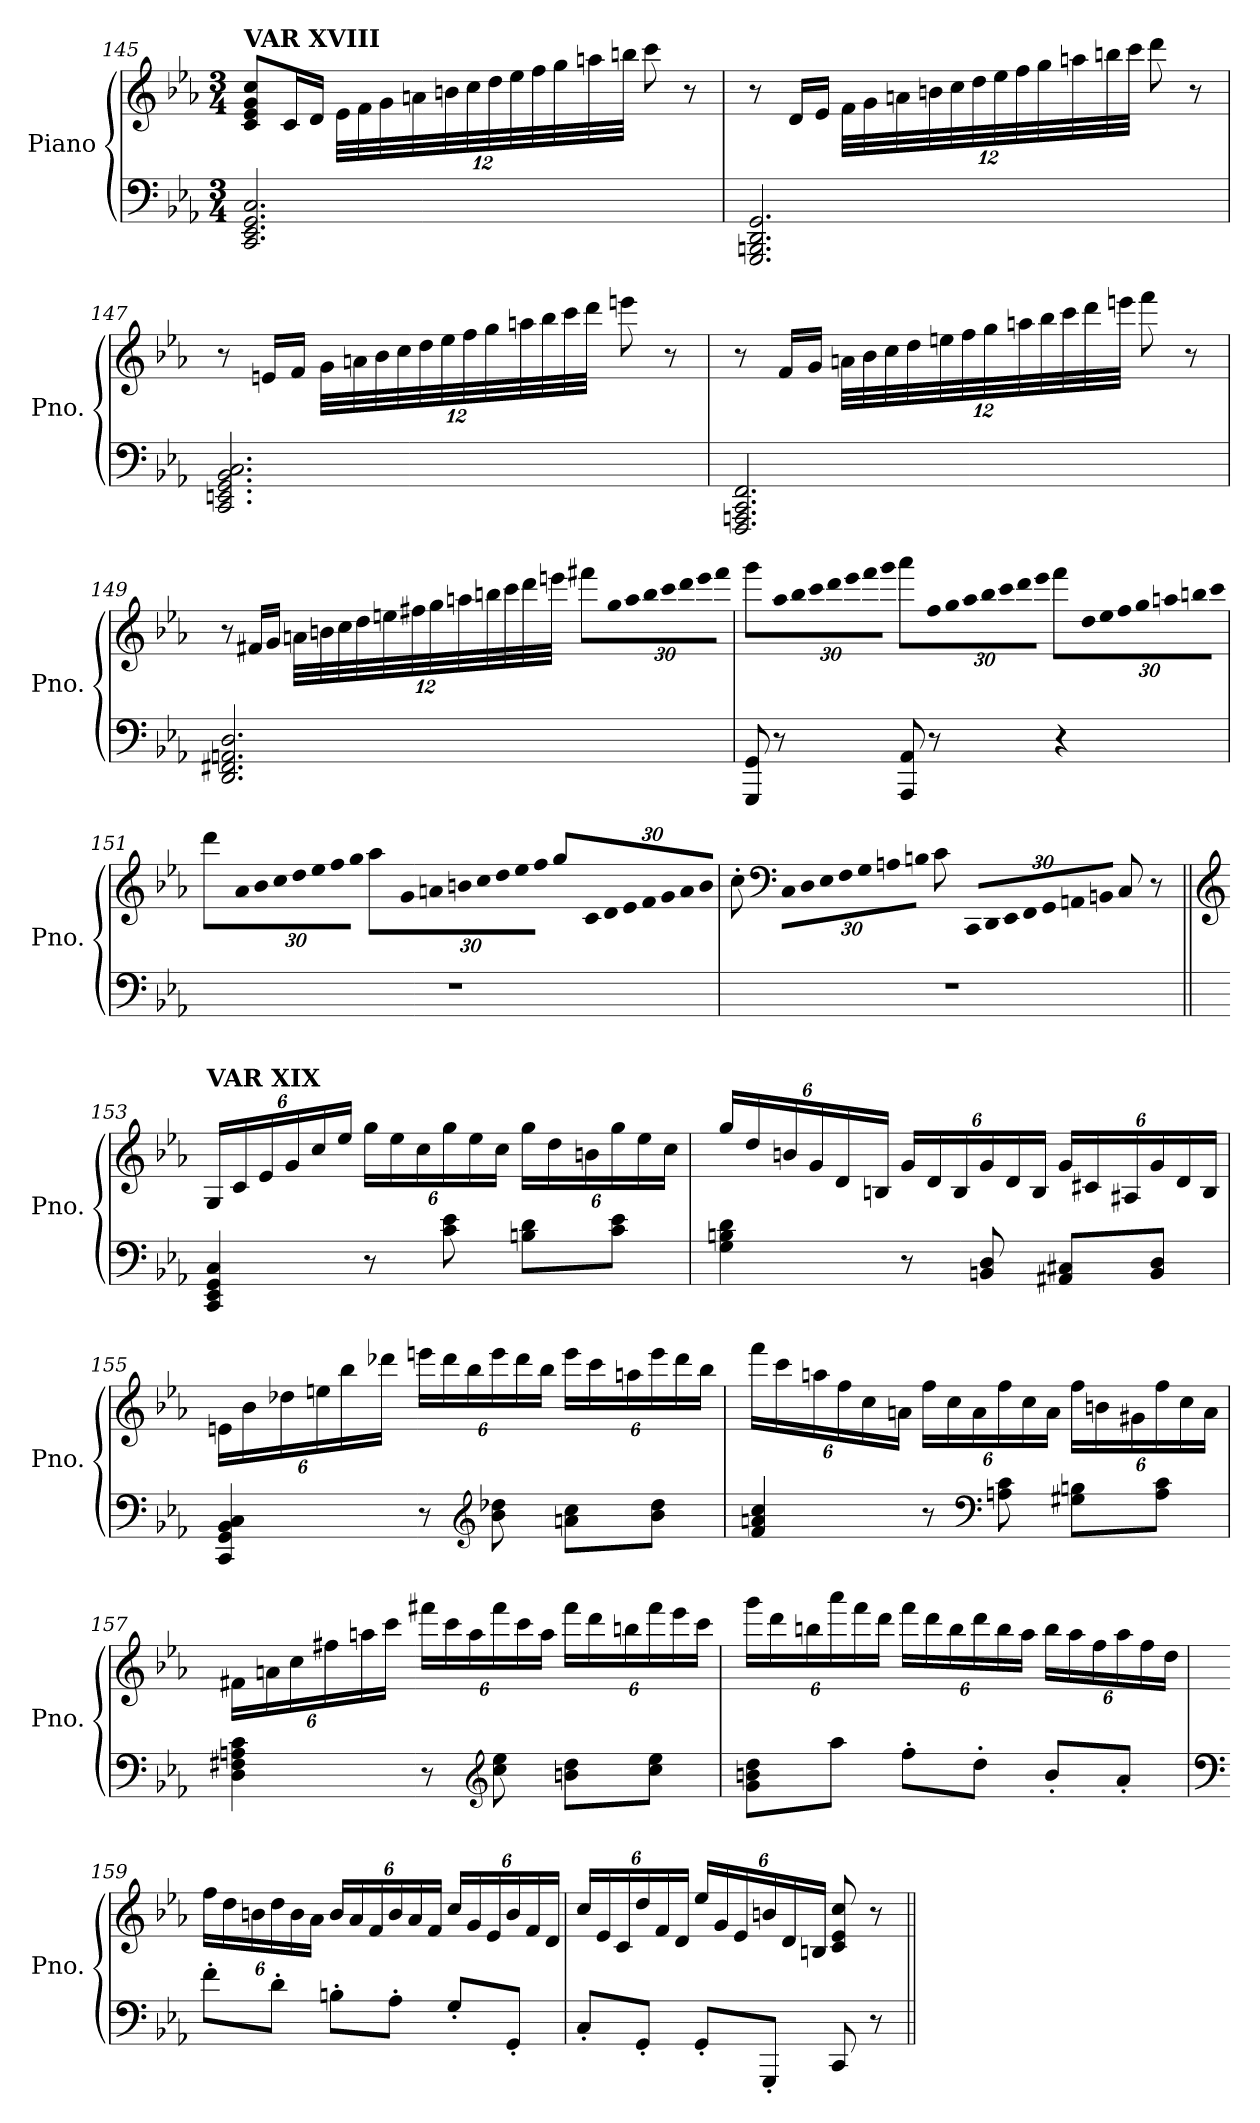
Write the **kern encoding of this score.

**kern	**kern
*part1	*part1
*staff2	*staff1
*I"Piano	*
*I'Pno.	*
*clefF4	*clefG2
*k[b-e-a-]	*k[b-e-a-]
*c:	*c:
*M3/4	*M3/4
=145	=145
!	!LO:TX:a:B:t=VAR XVIII
2.CC/ 2.EE-/ 2.GG/ 2.C/	8c/ 8e-/ 8g/ 8cc/L
.	16c/L
.	16d/JJ
*	*Xbrackettup
.	48e-\LLL
.	48f\
.	48g\
.	48an\
.	48bn\
.	48cc\
.	48dd\
.	48ee-\
.	48ff\
.	48gg\
.	48aan\
.	48bbn\JJJ
.	8ccc\
.	8r
!!LO:LB:g=z
=146	=146
2.GGG/ 2.BBBn/ 2.DD/ 2.GG/	8r
.	16d/LL
.	16e-/JJ
.	48f\LLL
.	48g\
.	48an\
.	48bn\
.	48cc\
.	48dd\
.	48ee-\
.	48ff\
.	48gg\
.	48aan\
.	48bbn\
.	48ccc\JJJ
.	8ddd\
.	8r
=147	=147
2.CC/ 2.EEn/ 2.GG/ 2.BB-/ 2.C/	8r
.	16en/LL
.	16f/JJ
.	48g\LLL
.	48an\
.	48b-\
.	48cc\
.	48dd\
.	48ee-\
.	48ff\
.	48gg\
.	48aan\
.	48bb-\
.	48ccc\
.	48ddd\JJJ
.	8eeen\
.	8r
!!LO:LB:g=z
=148	=148
2.FFF/ 2.AAAn/ 2.CC/ 2.FF/	8r
.	16f/LL
.	16g/JJ
.	48an\LLL
.	48b-\
.	48cc\
.	48dd\
.	48een\
.	48ff\
.	48gg\
.	48aan\
.	48bb-\
.	48ccc\
.	48ddd\
.	48eeen\JJJ
.	8fff\
.	8r
!!LO:PB:g=z
=149	=149
2.DD/ 2.FF#X/ 2.AAn/ 2.D/	8r
.	16f#X/LL
.	16g/JJ
.	48an\LLL
.	48bn\
.	48cc\
.	48dd\
.	48een\
.	48ff#X\
.	48gg\
.	48aan\
.	48bbn\
.	48ccc\
.	48ddd\
.	48eeen\JJJ
.	8fff#X\L
!	!LO:N:vis=32
.	960%17gg\LL
!	!LO:N:vis=32
.	960%17aa\
!	!LO:N:vis=32
.	960%17bb\
!	!LO:N:vis=32
.	960%17ccc\
!	!LO:N:vis=32
.	960%17ddd\
!	!LO:N:vis=32
.	960%17eee\
!	!LO:N:vis=32
.	960%17fff#\JJJ
.	960ryy
!!LO:LB:g=z
=150	=150
8GGG/ 8GG/	8ggg\L
!	!LO:N:vis=32
8r	960%17aa-\LL
!	!LO:N:vis=32
.	960%17bb-\
!	!LO:N:vis=32
.	960%17ccc\
!	!LO:N:vis=32
.	960%17ddd\
!	!LO:N:vis=32
.	960%17eee-\
!	!LO:N:vis=32
.	960%17fff\
!	!LO:N:vis=32
.	960%17ggg\JJJ
.	8aaa-\L
8AAA-/ 8AA-/	.
!	!LO:N:vis=32
.	960%17ff\LL
8r	.
!	!LO:N:vis=32
.	960%17gg\
!	!LO:N:vis=32
.	960%17aa-\
!	!LO:N:vis=32
.	960%17bb-\
!	!LO:N:vis=32
.	960%17ccc\
!	!LO:N:vis=32
.	960%17ddd\
!	!LO:N:vis=32
.	960%17eee-\JJJ
.	8fff\L
4r	.
!	!LO:N:vis=32
.	960%17dd\LL
!	!LO:N:vis=32
.	960%17ee-\
!	!LO:N:vis=32
.	960%17ff\
!	!LO:N:vis=32
.	960%17gg\
!	!LO:N:vis=32
.	960%17aan\
!	!LO:N:vis=32
.	960%17bbn\
!	!LO:N:vis=32
.	960%17ccc\JJJ
.	320ryy
!!LO:LB:g=z
=151	=151
2.r	8ddd\L
!	!LO:N:vis=32
.	960%17a-\LL
!	!LO:N:vis=32
.	960%17b-\
!	!LO:N:vis=32
.	960%17cc\
!	!LO:N:vis=32
.	960%17dd\
!	!LO:N:vis=32
.	960%17ee-\
!	!LO:N:vis=32
.	960%17ff\
!	!LO:N:vis=32
.	960%17gg\JJJ
.	8aa-\L
!	!LO:N:vis=32
.	960%17g\LL
!	!LO:N:vis=32
.	960%17an\
!	!LO:N:vis=32
.	960%17bn\
!	!LO:N:vis=32
.	960%17cc\
!	!LO:N:vis=32
.	960%17dd\
!	!LO:N:vis=32
.	960%17ee-\
!	!LO:N:vis=32
.	960%17ff\JJJ
.	8gg/L
!	!LO:N:vis=32
.	960%17c/LL
!	!LO:N:vis=32
.	960%17d/
!	!LO:N:vis=32
.	960%17e-/
!	!LO:N:vis=32
.	960%17f/
!	!LO:N:vis=32
.	960%17g/
!	!LO:N:vis=32
.	960%17a/
!	!LO:N:vis=32
.	960%17b/JJJ
.	320ryy
=152	=152
2.r	8cc'\
*	*clefF4
!	!LO:N:vis=32
.	960%17C\LLL
!	!LO:N:vis=32
.	960%17D\
!	!LO:N:vis=32
.	960%17E-\
!	!LO:N:vis=32
.	960%17F\
!	!LO:N:vis=32
.	960%17G\
!	!LO:N:vis=32
.	960%17An\
!	!LO:N:vis=32
.	960%17Bn\JJJ
.	8c\
!	!LO:N:vis=32
.	960%17CC/LLL
!	!LO:N:vis=32
.	960%17DD/
!	!LO:N:vis=32
.	960%17EE-/
!	!LO:N:vis=32
.	960%17FF/
!	!LO:N:vis=32
.	960%17GG/
!	!LO:N:vis=32
.	960%17AAn/
!	!LO:N:vis=32
.	960%17BBn/JJJ
.	8C/
.	8r
.	480ryy
!!LO:LB:g=z
=153||	=153||
*	*clefG2
!	!LO:TX:a:B:t=VAR XIX
4CC/ 4EE-/ 4GG/ 4C/	24G/LL
.	24c/
.	24e-/
.	24g/
.	24cc/
.	24ee-/JJ
8r	24gg\LL
.	24ee-\
.	24cc\
8c\ 8e-\	24gg\
.	24ee-\
.	24cc\JJ
8Bn\ 8d\L	24gg\LL
.	24dd\
.	24bn\
8c\ 8e-\J	24gg\
.	24ee-\
.	24cc\JJ
=154	=154
4G\ 4Bn\ 4d\	24gg/LL
.	24dd/
.	24bn/
.	24g/
.	24d/
.	24Bn/JJ
8r	24g/LL
.	24d/
.	24B/
8BBn/ 8D/	24g/
.	24d/
.	24B/JJ
8AA#X/ 8C#X/L	24g/LL
.	24c#X/
.	24A#X/
8BB/ 8D/J	24g/
.	24d/
.	24B/JJ
!!LO:LB:g=z
=155	=155
4CC/ 4GG/ 4BB-/ 4C/	24en\LL
.	24b-\
.	24dd-X\
.	24een\
.	24bb-\
.	24ddd-X\JJ
8r	24eeen\LL
.	24ddd-\
.	24bb-\
*clefG2	*
8b-\ 8dd-X\	24eee\
.	24ddd-\
.	24bb-\JJ
8an\ 8cc\L	24eee\LL
.	24ccc\
.	24aan\
8b-\ 8dd-\J	24eee\
.	24ddd-\
.	24bb-\JJ
=156	=156
4f/ 4an/ 4cc/	24fff\LL
.	24ccc\
.	24aan\
.	24ff\
.	24cc\
.	24an\JJ
8r	24ff\LL
.	24cc\
.	24a\
*clefF4	*
8An\ 8c\	24ff\
.	24cc\
.	24a\JJ
8G#X\ 8Bn\L	24ff\LL
.	24bn\
.	24g#X\
8A\ 8c\J	24ff\
.	24cc\
.	24a\JJ
!!LO:LB:g=z
=157	=157
4D\ 4F#X\ 4An\ 4c\	24f#X\LL
.	24an\
.	24cc\
.	24ff#X\
.	24aan\
.	24ccc\JJ
8r	24fff#X\LL
.	24ccc\
.	24aa\
*clefG2	*
8cc\ 8ee-\	24fff#\
.	24ccc\
.	24aa\JJ
8bn\ 8dd\L	24fff#\LL
.	24ddd\
.	24bbn\
8cc\ 8ee-\J	24fff#\
.	24eee-\
.	24ccc\JJ
!!LO:PB:g=z
=158	=158
8g\ 8bn\ 8dd\L	24ggg\LL
.	24ddd\
.	24bbn\
8aa-\J	24aaa-\
.	24fff\
.	24ddd\JJ
8ff'\L	24fff\LL
.	24ddd\
.	24bb\
8dd'\J	24ddd\
.	24bb\
.	24aa-\JJ
8b'/L	24bb\LL
.	24aa-\
.	24ff\
8a-'/J	24aa-\
.	24ff\
.	24dd\JJ
=159	=159
*clefF4	*
8f'\L	24ff\LL
.	24dd\
.	24bn\
8d'\J	24dd\
.	24b\
.	24a-\JJ
8Bn'\L	24b/LL
.	24a-/
.	24f/
8A-'\J	24b/
.	24a-/
.	24f/JJ
8G'/L	24cc/LL
.	24g/
.	24e-/
8GG'/J	24b/
.	24f/
.	24d/JJ
!!LO:LB:g=z
=160	=160
8C'/L	24cc/LL
.	24e-/
.	24c/
8GG'/J	24dd/
.	24f/
.	24d/JJ
8GG'/L	24ee-/LL
.	24g/
.	24e-/
8GGG'/J	24bn/
.	24d/
.	24Bn/JJ
8CC/	8c/ 8e-/ 8cc/
8r	8r
=||	=||
*-	*-
